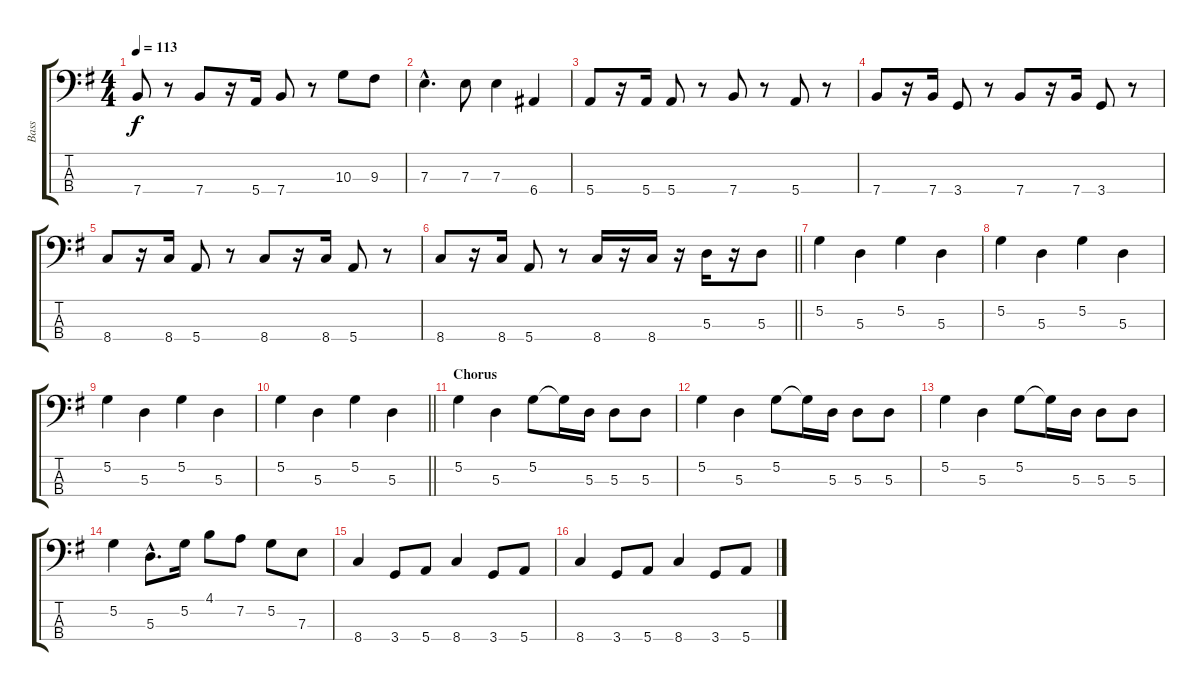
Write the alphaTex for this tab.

\track ("Bass" "Bass") {instrument electricbassfinger}
\staff {score tabs}
\tuning (G2 D2 A1 E1) {hide}
\ts (4 4)
\tempo 113
\clef f4
\ks g
7.4.8{dy f} r.8 7.4.8 r.16 5.4.16 7.4.8 r.8 10.3.8 9.3.8 |
7.3{hac}.4{d} 7.3.8 7.3.4 6.4.4 |
5.4.8 r.16 5.4.16 5.4.8 r.8 7.4.8 r.8 5.4.8 r.8 |
7.4.8 r.16 7.4.16 3.4.8 r.8 7.4.8 r.16 7.4.16 3.4.8 r.8 |
8.4.8 r.16 8.4.16 5.4.8 r.8 8.4.8 r.16 8.4.16 5.4.8 r.8 |
\barLineRight lightlight
8.4.8 r.16 8.4.16 5.4.8 r.8 8.4.16 r.16 8.4.16 r.16 5.3.16 r.16 5.3.8 |
5.2.4 5.3.4 5.2.4 5.3.4 |
5.2.4 5.3.4 5.2.4 5.3.4 |
5.2.4 5.3.4 5.2.4 5.3.4 |
\barLineRight lightlight
5.2.4 5.3.4 5.2.4 5.3.4 |
\section ("" "Chorus")
5.2.4 5.3.4 5.2.8 5.2{t}.16 5.3.16 5.3.8 5.3.8 |
5.2.4 5.3.4 5.2.8 5.2{t}.16 5.3.16 5.3.8 5.3.8 |
5.2.4 5.3.4 5.2.8 5.2{t}.16 5.3.16 5.3.8 5.3.8 |
5.2.4 5.3{hac}.8{d} 5.2.16 4.1.8 7.2.8 5.2.8 7.3.8 |
8.4.4 3.4.8 5.4.8 8.4.4 3.4.8 5.4.8 |
8.4.4 3.4.8 5.4.8 8.4.4 3.4.8 5.4.8
